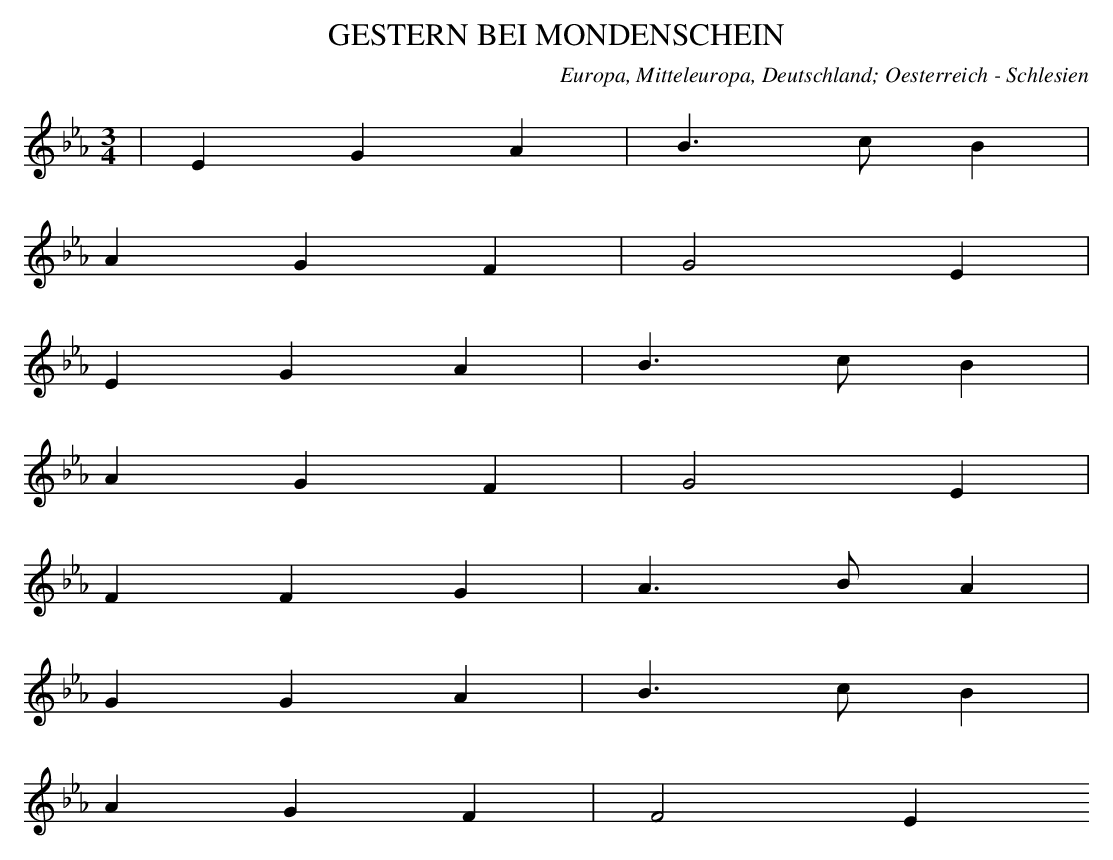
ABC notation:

X:1
T: GESTERN BEI MONDENSCHEIN
O: Europa, Mitteleuropa, Deutschland; Oesterreich - Schlesien
M: 3/4
L: 1/8
K: Eb
 | E2G2A2 | B3cB2 |
A2G2F2 | G4E2 |
E2G2A2 | B3cB2 |
A2G2F2 | G4E2 |
F2F2G2 | A3BA2 |
G2G2A2 | B3cB2 |
A2G2F2 | F4E2
